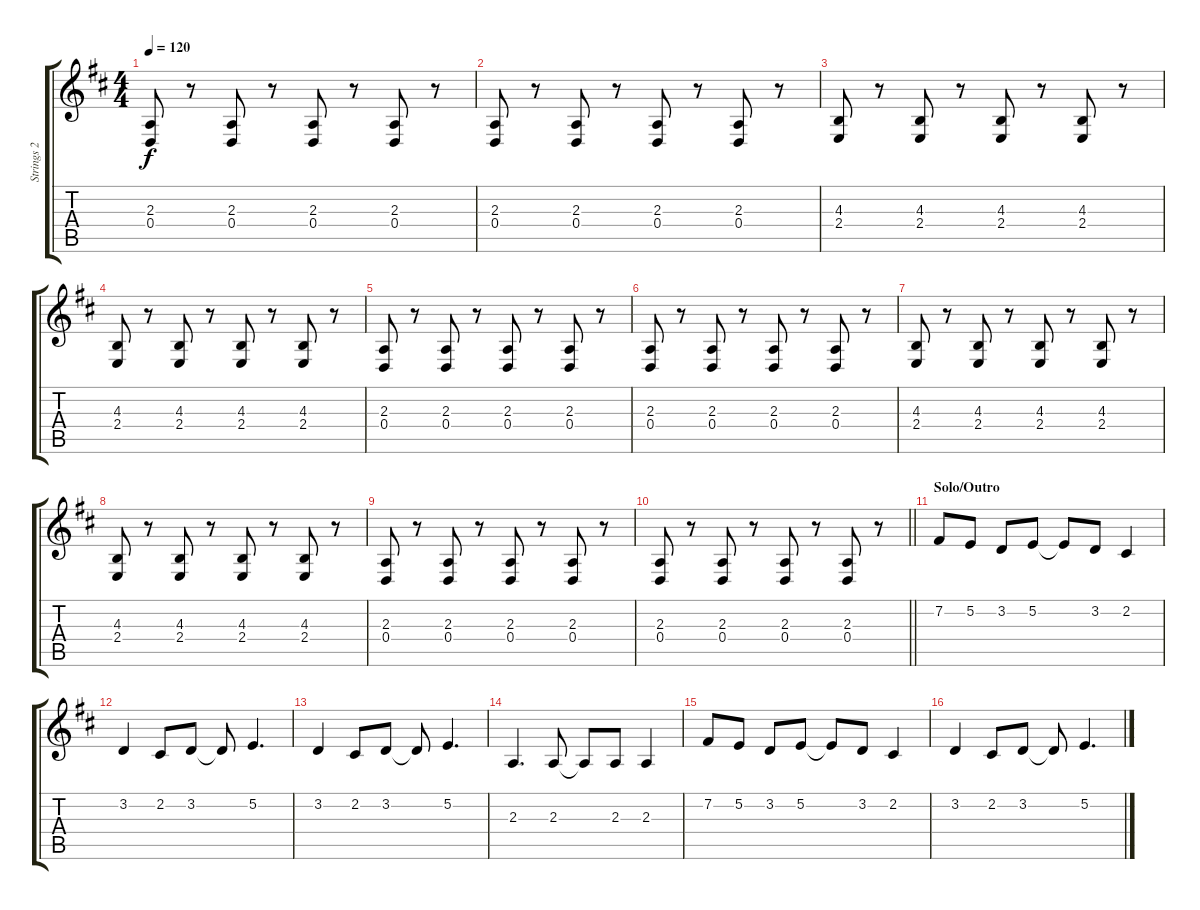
\track ("Strings 2" "Strings 2") {instrument stringensemble1}
\staff {score tabs}
\tuning (E4 B3 G3 D3 A2 E2) {hide}
\ts (4 4)
\tempo 120
\clef g2
\ks d
(2.3 0.4).8{dy f} r.8 (2.3 0.4).8 r.8 (2.3 0.4).8 r.8 (2.3 0.4).8 r.8 |
(2.3 0.4).8 r.8 (2.3 0.4).8 r.8 (2.3 0.4).8 r.8 (2.3 0.4).8 r.8 |
(4.3 2.4).8 r.8 (4.3 2.4).8 r.8 (4.3 2.4).8 r.8 (4.3 2.4).8 r.8 |
(4.3 2.4).8 r.8 (4.3 2.4).8 r.8 (4.3 2.4).8 r.8 (4.3 2.4).8 r.8 |
(2.3 0.4).8 r.8 (2.3 0.4).8 r.8 (2.3 0.4).8 r.8 (2.3 0.4).8 r.8 |
(2.3 0.4).8 r.8 (2.3 0.4).8 r.8 (2.3 0.4).8 r.8 (2.3 0.4).8 r.8 |
(4.3 2.4).8 r.8 (4.3 2.4).8 r.8 (4.3 2.4).8 r.8 (4.3 2.4).8 r.8 |
(4.3 2.4).8 r.8 (4.3 2.4).8 r.8 (4.3 2.4).8 r.8 (4.3 2.4).8 r.8 |
(2.3 0.4).8 r.8 (2.3 0.4).8 r.8 (2.3 0.4).8 r.8 (2.3 0.4).8 r.8 |
\barLineRight lightlight
(2.3 0.4).8 r.8 (2.3 0.4).8 r.8 (2.3 0.4).8 r.8 (2.3 0.4).8 r.8 |
\section ("" "Solo/Outro")
7.2.8 5.2.8 3.2.8 5.2.8 5.2{t}.8 3.2.8 2.2.4 |
3.2.4 2.2.8 3.2.8 3.2{t}.8 5.2.4{d} |
3.2.4 2.2.8 3.2.8 3.2{t}.8 5.2.4{d} |
2.3.4{d} 2.3.8 2.3{t}.8 2.3.8 2.3.4 |
7.2.8 5.2.8 3.2.8 5.2.8 5.2{t}.8 3.2.8 2.2.4 |
3.2.4 2.2.8 3.2.8 3.2{t}.8 5.2.4{d}
